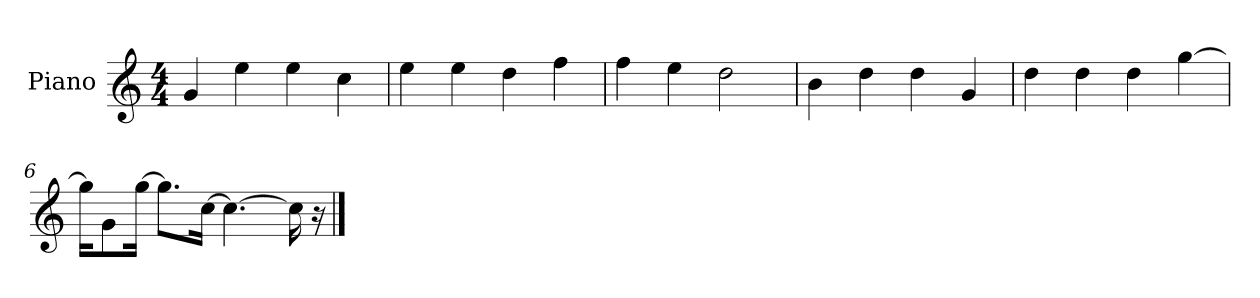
**kern
*part1
*staff1
*I"Piano
*I'P-no
*clefG2
*k[]
*M4/4
*MM90
=1
4g/
4ee\
4ee\
4cc\
=2
4ee\
4ee\
4dd\
4ff\
=3
4ff\
4ee\
2dd\
=4
4b\
4dd\
4dd\
4g/
=5
4dd\
4dd\
4dd\
[4gg\
=6
16gg\KL]
8g\
[16gg\Jk
8.gg\L]
[16cc\Jk
4.cc\_
16cc\]
16r
==
*-
